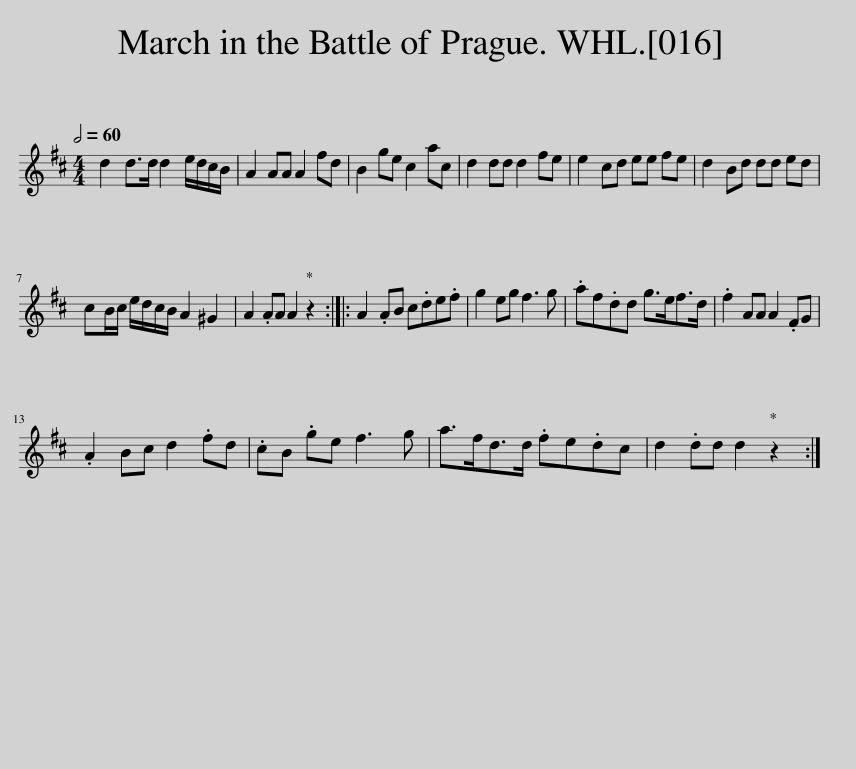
X:1
L:1/8
Q:1/2=60
M:4/4
I:linebreak $
K:D
V:1 treble
V:1
 d2 d>d d2 e/d/c/B/ | A2 AA A2 fd | B2 ge c2 ac | d2 dd d2 fe | e2 cd ee fe | %5
 d2 Bd dd ed |$ cB/c/ e/d/c/B/ A2 ^G2 | A2 .AA A2 z2 :: A2 .AB c.de.f | g2 eg f3 g | %10
 .af.dd g>ef>d | .f2 AA A2 .FG |$ .A2 Bc d2 .fd | .cB .ge f3 g | a>fd>d .fe.dc | %15
 d2 .dd d2 z2 :| %16
